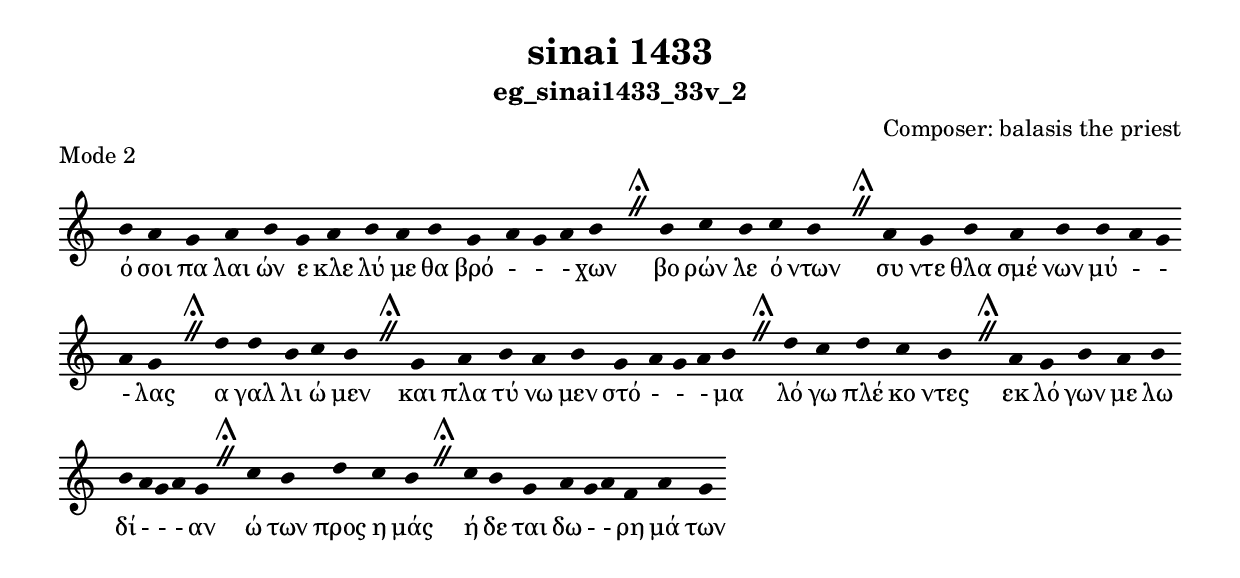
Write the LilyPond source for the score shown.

\include "gregorian.ly"

	\header {
 	  title = "sinai 1433"
	  subtitle = "eg_sinai1433_33v_2"
	  composer = "Composer: balasis the priest"
	  piece = "Mode 2"
	}

	chant = {
	  b'4 a'4 g'4 a'4 b'4 g'4 a'4 b'4 a'4 b'4 g'4 a'4 g'4 a'4 b'4 \divisioMaior
 b'4 c''4 b'4 c''4 b'4 \divisioMaior
 a'4 g'4 b'4 a'4 b'4 b'4 a'4 g'4 a'4 g'4 \divisioMaior
 d''4 d''4 b'4 c''4 b'4 \divisioMaior
 g'4 a'4 b'4 a'4 b'4 g'4 a'4 g'4 a'4 b'4 \divisioMaior
 d''4 c''4 d''4 c''4 b'4 \divisioMaior
 a'4 g'4 b'4 a'4 b'4 b'4 a'4 g'4 a'4 g'4 \divisioMaior
 c''4 b'4 d''4 c''4 b'4 \divisioMaior
 c''4 b'4 g'4 a'4 g'4 a'4 f'4 a'4 g'4\finalis
	}

	verba = \lyricmode {ό σοι πα λαι ών ε κλε λύ με θα βρό -  -  - χων 
βο ρών λε ό ντων 
συ ντε θλα σμέ νων μύ -  -  - λας 
α γαλ λι ώ μεν 
και πλα τύ νω μεν στό -  -  - μα 
λό γω πλέ κο ντες 
εκ λό γων με λω δί -  -  - αν 
ώ των προς η μάς 
ή δε ται δω -  - ρη μά των 
	}


	\score {
	  \new Staff <<
	  \new Voice = "melody" \chant
	  \new Lyrics = "one" \lyricsto melody \verba
	  >>
	  \layout {
	    \context {
	      \Staff
	      \remove "Time_signature_engraver"
	      \remove "Bar_engraver"
	    }
	    \context {
	      \Voice
	      \remove "Stem_engraver"
	    }
	  }
	}